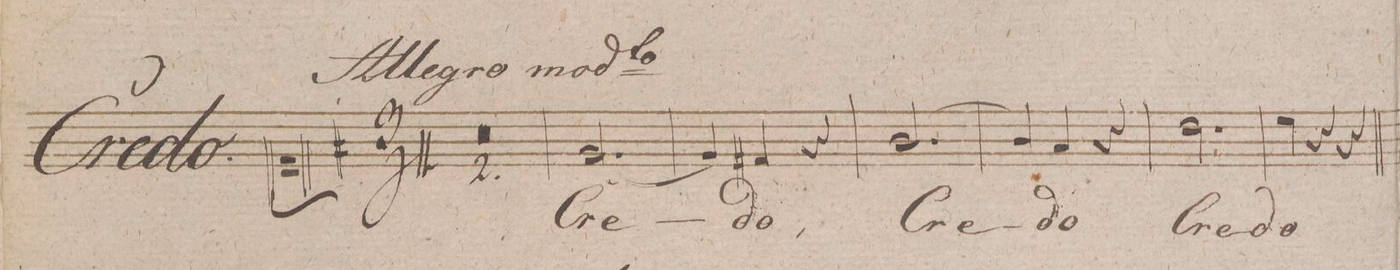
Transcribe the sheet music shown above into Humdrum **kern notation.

**kern	**text	**dynam
*I"Soprano.	*	*
*clefC1	*	*
*k[f#]	*	*
*M3/4	*	*
1.r	.	.
=2	=2	=2
=3	=3	=3
[2.e/	Cre-	.
=4	=4	=4
4e/]	.	.
4d#X/	-do,	.
4r	.	.
=5	=5	=5
[2.g/	Cre-	.
=6	=6	=6
4g/]	.	.
4f#/	-do	.
4r	.	.
=7	=7	=7
*2\right	*	*
2.b\	Cre-	.
=8	=8	=8
*4\right	*	*
4cc\	-do	.
4r	.	.
4r	.	.
=9	=9	=9
*-	*-	*-
